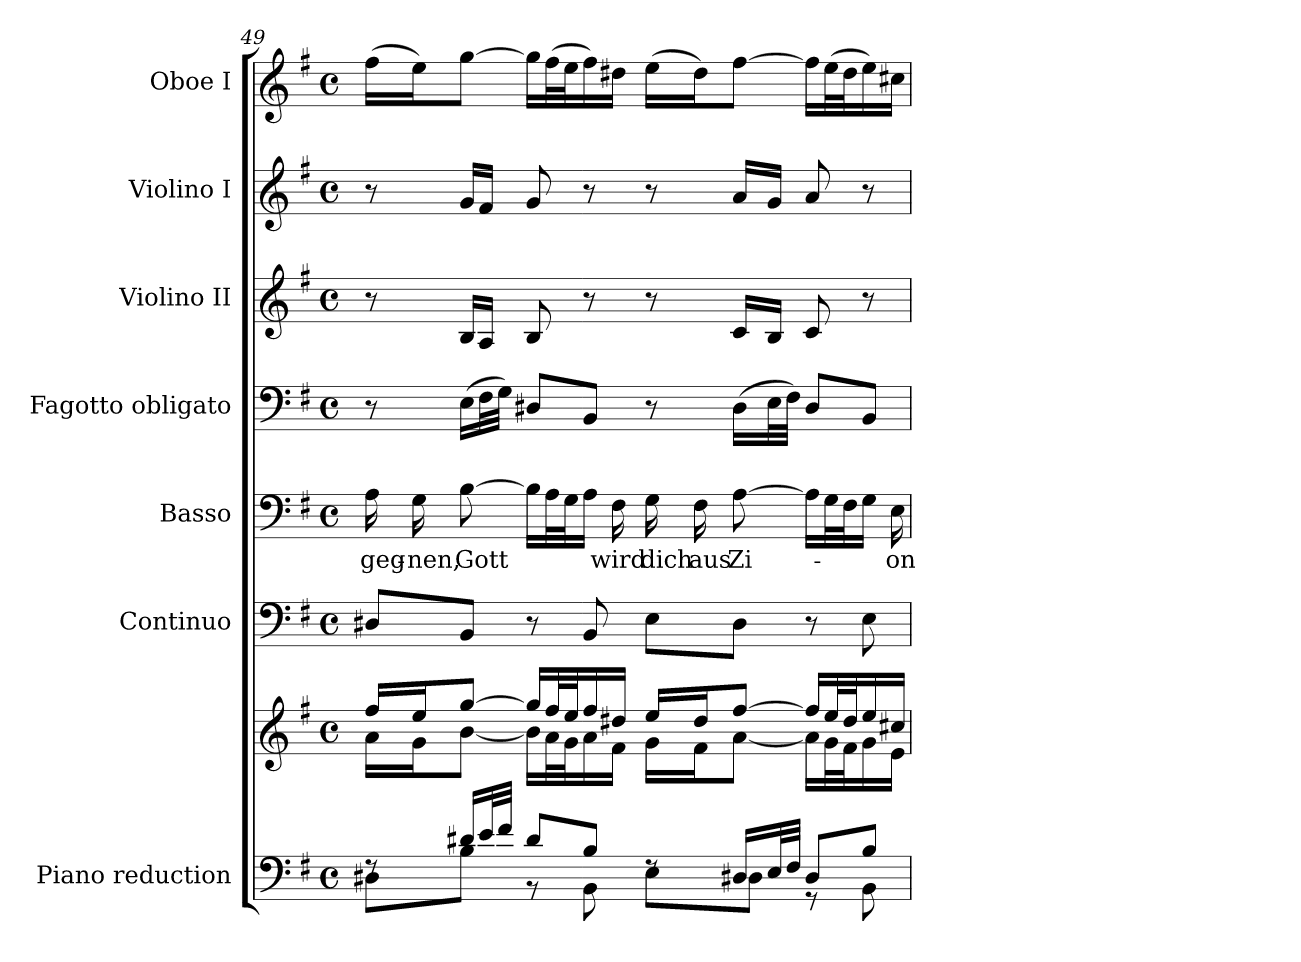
**kern	**kern	**kern	**kern	**text	**kern	**kern	**kern	**kern
*part7	*part7	*part6	*part5	*part5	*part4	*part3	*part2	*part1
*staff8	*staff7	*staff6	*staff5	*staff5	*staff4	*staff3	*staff2	*staff1
*I"Piano reduction	*	*I"Continuo	*I"Basso	*	*I"Fagotto obligato	*I"Violino II	*I"Violino I	*I"Oboe I
*I'Pno	*	*	*	*	*	*I'Vln	*I'Vln	*I'Ob
*clefF4	*clefG2	*clefF4	*clefF4	*	*clefF4	*clefG2	*clefG2	*clefG2
*k[f#]	*k[f#]	*k[f#]	*k[f#]	*	*k[f#]	*k[f#]	*k[f#]	*k[f#]
*M4/4	*M4/4	*M4/4	*M4/4	*	*M4/4	*M4/4	*M4/4	*M4/4
*met(c)	*met(c)	*met(c)	*met(c)	*	*met(c)	*met(c)	*met(c)	*met(c)
=49	=49	=49	=49	=49	=49	=49	=49	=49
*^	*^	*	*	*	*	*	*	*
!	!	!	!	!	!	!LO:LY:b	!	!	!	!
8rF	8D#X\L	16ff#/LL	16a\LL	8D#X/L	16A\	-geg-	8r	8r	8r	(>16ff#\LL
!	!	!	!	!	!	!LO:LY:b	!	!	!	!
.	.	16ee/J	16g\J	.	16G\	-nen,	.	.	.	16ee\J)
!	!	!	!	!	!	!LO:LY:b	!	!	!	!
16d#X/LL	8B\J	[8gg/J	[8b\J	8BB/J	[8B\	Gott	(>16E\LL	16B/LL	16g/LL	[8gg\J
32e/L	.	.	.	.	.	.	32F#\L	16A/JJ	16f#/JJ	.
32f#/JJJ	.	.	.	.	.	.	32G\JJJ)	.	.	.
8d#/L	8r	16gg/LL]	16b\LL]	8r	16B\LL]	.	8D#X/L	8B/	8g/	16gg\LL]
.	.	32ff#/L	32a\L	.	32A\L	.	.	.	.	(>32ff#\L
.	.	32ee/J	32g\J	.	32G\J	.	.	.	.	32ee\J
8B/J	8BB\	16ff#/	16a\	8BB/	16A\JJ	.	8BB/J	8r	8r	16ff#\)
!	!	!	!	!	!	!LO:LY:b	!	!	!	!
.	.	16dd#X/JJ	16f#\JJ	.	16F#\	wird	.	.	.	16dd#X\JJ
!	!	!	!	!	!	!LO:LY:b	!	!	!	!
8rF	8E\L	16ee/LL	16g\LL	8E\L	16G\	dich	8r	8r	8r	(>16ee\LL
!	!	!	!	!	!	!LO:LY:b	!	!	!	!
.	.	16dd#/J	16f#\J	.	16F#\	aus	.	.	.	16dd#\J)
!	!	!	!	!	!	!LO:LY:b	!	!	!	!
16D#X/LL	8D#\J	[8ff#/J	[8a\J	8D#\J	[8A\	Zi-	(>16D#\LL	16c/LL	16a/LL	[8ff#\J
32E/L	.	.	.	.	.	.	32E\L	16B/JJ	16g/JJ	.
32F#/JJJ	.	.	.	.	.	.	32F#\JJJ)	.	.	.
8D#/L	8r	16ff#/LL]	16a\LL]	8r	16A\LL]	.	8D#/L	8c/	8a/	16ff#\LL]
.	.	32ee/L	32g\L	.	32G\L	.	.	.	.	(>32ee\L
.	.	32dd#/J	32f#\J	.	32F#\J	.	.	.	.	32dd#\J
8B/J	8BB\	16ee/	16g\	8E\	16G\JJ	.	8BB/J	8r	8r	16ee\)
!	!	!	!	!	!	!LO:LY:b	!	!	!	!
.	.	16cc#X/JJ	16e\JJ	.	16E\	-on	.	.	.	16cc#X\JJ
*v	*v	*	*	*	*	*	*	*	*	*
*	*v	*v	*	*	*	*	*	*	*
=	=	=	=	=	=	=	=	=
*-	*-	*-	*-	*-	*-	*-	*-	*-
